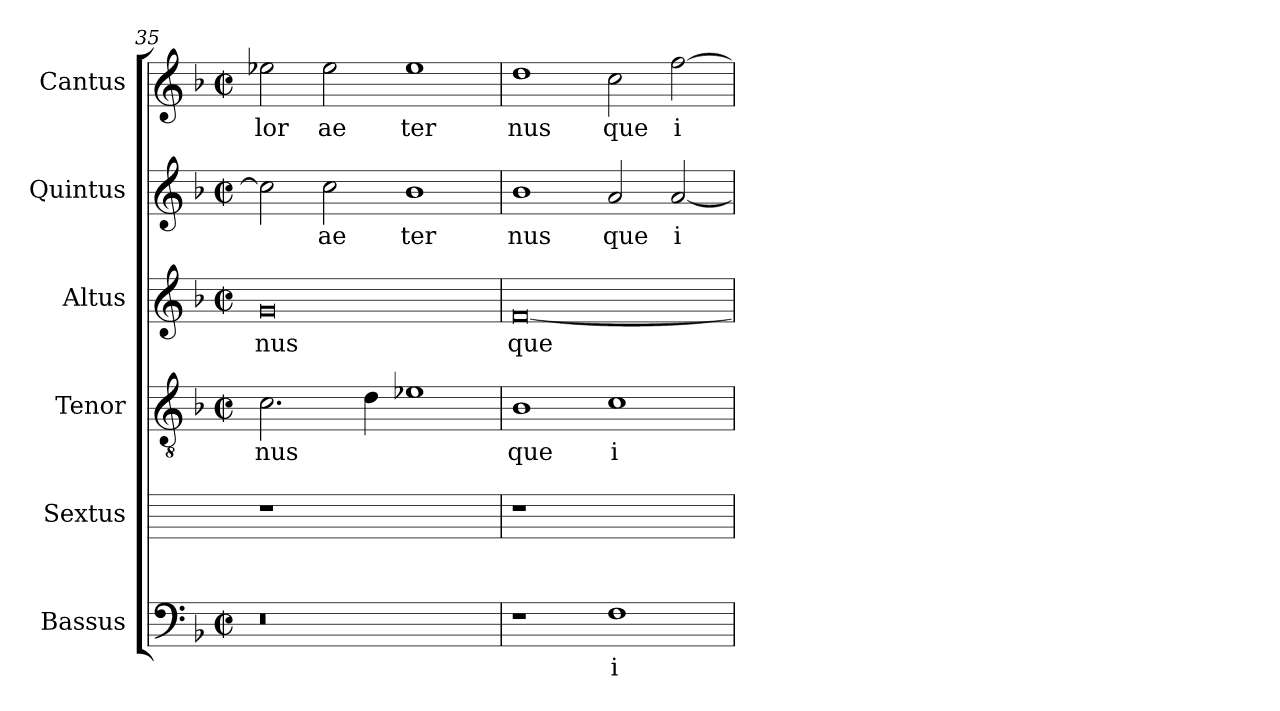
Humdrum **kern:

**kern	**text	**kern	**kern	**text	**kern	**text	**kern	**text	**kern	**text
*part6	*part6	*part5	*part4	*part4	*part3	*part3	*part2	*part2	*part1	*part1
*staff6	*staff6	*staff5	*staff4	*staff4	*staff3	*staff3	*staff2	*staff2	*staff1	*staff1
*I"Bassus	*	*I"Sextus	*I"Tenor	*	*I"Altus	*	*I"Quintus	*	*I"Cantus	*
*I'Bassus	*	*	*I'Tenor	*	*I'Altus	*	*I'Quintus	*	*I'Cantus	*
*clefF4	*	*	*clefGv2	*	*clefG2	*	*clefG2	*	*clefG2	*
*k[b-]	*	*	*k[b-]	*	*k[b-]	*	*k[b-]	*	*k[b-]	*
*F:	*	*	*F:	*	*F:	*	*F:	*	*F:	*
*M2/2	*	*	*M2/2	*	*M2/2	*	*M2/2	*	*M2/2	*
*met(c|)	*	*	*met(c|)	*	*met(c|)	*	*met(c|)	*	*met(c|)	*
=35	=35	=35	=35	=35	=35	=35	=35	=35	=35	=35
!	!	!	!	!LO:LY:b	!	!LO:LY:b:cj	!	!	!	!LO:LY:b:cj
0r	.	1r	2.c\	nus	0g	nus	2cc\]	.	2ee-X\	lor
!	!	!	!	!	!	!	!	!LO:LY:b:cj	!	!LO:LY:b:cj
.	.	.	.	.	.	.	2cc\	ae	2ee-\	ae
.	.	.	4d\	.	.	.	.	.	.	.
!	!	!	!	!	!	!	!	!LO:LY:b:cj	!	!LO:LY:b:cj
.	.	1ryy	1e-X	.	.	.	1b-	ter	1ee-	ter
=36	=36	=36	=36	=36	=36	=36	=36	=36	=36	=36
!	!	!	!	!LO:LY:b:cj	!	!LO:LY:b:cj	!	!LO:LY:b:cj	!	!LO:LY:b:cj
1r	.	1r	1B-	que	[<0f	que	1b-	nus	1dd	nus
!	!LO:LY:b:cj	!	!	!LO:LY:b:cj	!	!	!	!LO:LY:b:cj	!	!LO:LY:b:cj
1F	i	1ryy	1c	i	.	.	2a/	que	2cc\	que
!	!	!	!	!	!	!	!	!LO:LY:b:rj	!	!LO:LY:b:rj
.	.	.	.	.	.	.	[<2a/	i	[>2ff\	i
=	=	=	=	=	=	=	=	=	=	=
*-	*-	*-	*-	*-	*-	*-	*-	*-	*-	*-
